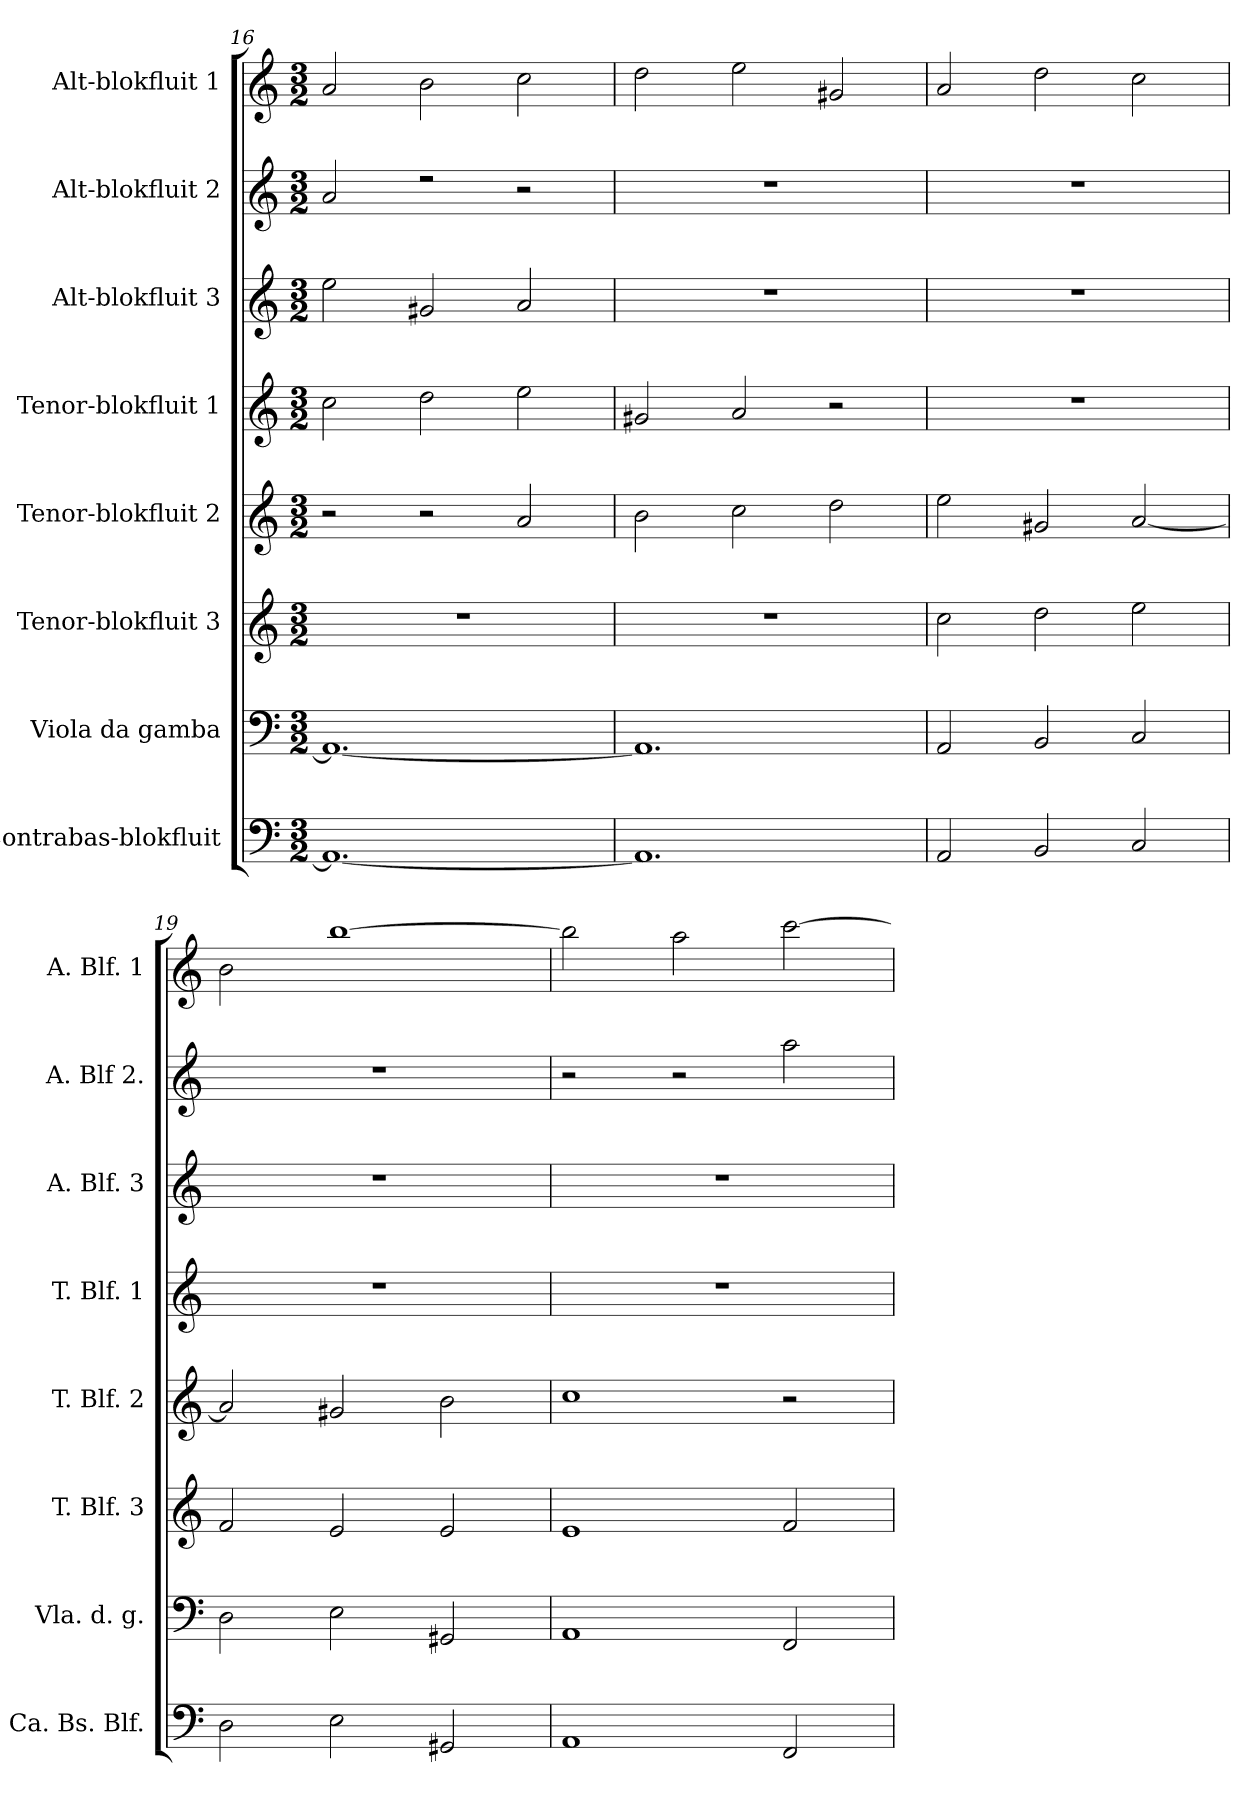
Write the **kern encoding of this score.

**kern	**kern	**kern	**kern	**kern	**kern	**kern	**kern
*part8	*part7	*part6	*part5	*part4	*part3	*part2	*part1
*staff8	*staff7	*staff6	*staff5	*staff4	*staff3	*staff2	*staff1
*I"Contrabas-blokfluit	*I"Viola da gamba	*I"Tenor-blokfluit 3	*I"Tenor-blokfluit 2	*I"Tenor-blokfluit 1	*I"Alt-blokfluit 3	*I"Alt-blokfluit 2	*I"Alt-blokfluit 1
*I'Ca. Bs. Blf.	*I'Vla. d. g.	*I'T. Blf. 3	*I'T. Blf. 2	*I'T. Blf. 1	*I'A. Blf. 3	*I'A. Blf 2.	*I'A. Blf. 1
*clefF4	*clefF4	*clefG2	*clefG2	*clefG2	*clefG2	*clefG2	*clefG2
*k[]	*k[]	*k[]	*k[]	*k[]	*k[]	*k[]	*k[]
*M3/2	*M3/2	*M3/2	*M3/2	*M3/2	*M3/2	*M3/2	*M3/2
=16	=16	=16	=16	=16	=16	=16	=16
1.AA_	1.AA_	1.r	2r	2cc\	2ee\	2a/	2a/
.	.	.	2r	2dd\	2g#X/	2rdd	2b\
.	.	.	2a/	2ee\	2a/	2r	2cc\
=17	=17	=17	=17	=17	=17	=17	=17
1.AA]	1.AA]	1.r	2b\	2g#X/	1.r	1.r	2dd\
.	.	.	2cc\	2a/	.	.	2ee\
.	.	.	2dd\	2r	.	.	2g#X/
=18	=18	=18	=18	=18	=18	=18	=18
2AA/	2AA/	2cc\	2ee\	1.r	1.r	1.r	2a/
2BB/	2BB/	2dd\	2g#X/	.	.	.	2dd\
2C/	2C/	2ee\	[2a/	.	.	.	2cc\
=19	=19	=19	=19	=19	=19	=19	=19
2D\	2D\	2f/	2a/]	1.r	1.r	1.r	2b\
2E\	2E\	2e/	2g#X/	.	.	.	[1bb
2GG#X/	2GG#X/	2e/	2b\	.	.	.	.
=20	=20	=20	=20	=20	=20	=20	=20
1AA	1AA	1e	1cc	1.r	1.r	2r	2bb\]
.	.	.	.	.	.	2r	2aa\
2FF/	2FF/	2f/	2r	.	.	2aa\	[2ccc\
=	=	=	=	=	=	=	=
*-	*-	*-	*-	*-	*-	*-	*-
